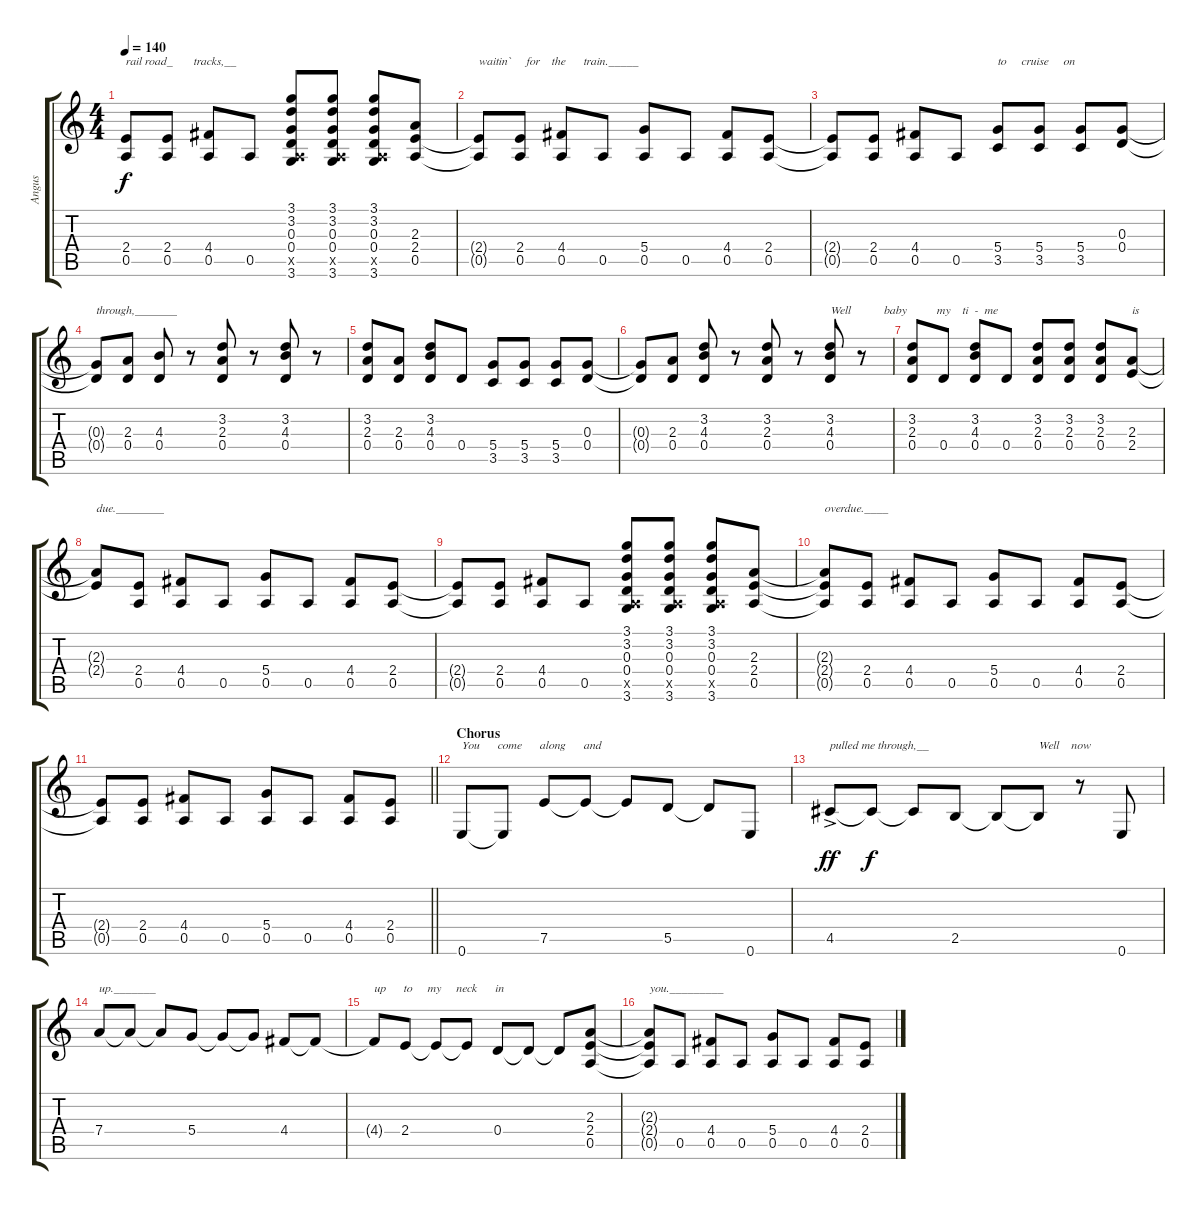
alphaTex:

\track ("Angus" "Angus") {instrument overdrivenguitar}
\staff {score tabs}
\tuning (E4 B3 G3 D3 A2 E2) {hide}
\ts (4 4)
\tempo 140
\clef g2
\ks c
(2.4{t} 0.5{t}).8{txt "rail road_       tracks,__" dy f} (2.4 0.5).8 (4.4 0.5).8 0.5.8 (3.1 3.2 0.3 0.4 0.5{x} 3.6).8 (3.1 3.2 0.3 0.4 0.5{x} 3.6).8 (3.1 3.2 0.3 0.4 0.5{x} 3.6).8 (2.3 2.4 0.5).8 |
(2.4{t} 0.5{t}).8{txt "waitin`     for    the      train._____"} (2.4 0.5).8 (4.4 0.5).8 0.5.8 (5.4 0.5).8 0.5.8 (4.4 0.5).8 (2.4 0.5).8 |
(2.4{t} 0.5{t}).8 (2.4 0.5).8 (4.4 0.5).8 0.5.8 (5.4 3.5).8{txt "to     cruise     on"} (5.4 3.5).8 (5.4 3.5).8 (0.3 0.4).8 |
(0.3{t} 0.4{t}).8{txt "through,_______"} (2.3 0.4).8 (4.3 0.4).8 r.8 (3.2 2.3 0.4).8 r.8 (3.2 4.3 0.4).8 r.8 |
(3.2 2.3 0.4).8 (2.3 0.4).8 (3.2 4.3 0.4).8 0.4.8 (5.4 3.5).8 (5.4 3.5).8 (5.4 3.5).8 (0.3 0.4).8 |
(0.3{t} 0.4{t}).8 (2.3 0.4).8 (3.2 4.3 0.4).8 r.8 (3.2 2.3 0.4).8 r.8 (3.2 4.3 0.4).8{txt "Well           baby          my    ti  -  me    "} r.8 |
(3.2 2.3 0.4).8 0.4.8 (3.2 4.3 0.4).8 0.4.8 (3.2 2.3 0.4).8 (3.2 2.3 0.4).8 (3.2 2.3 0.4).8 (2.3 2.4).8{txt "is"} |
(2.3{t} 2.4{t}).8{txt "due.________"} (2.4 0.5).8 (4.4 0.5).8 0.5.8 (5.4 0.5).8 0.5.8 (4.4 0.5).8 (2.4 0.5).8 |
(2.4{t} 0.5{t}).8 (2.4 0.5).8 (4.4 0.5).8 0.5.8 (3.1 3.2 0.3 0.4 0.5{x} 3.6).8 (3.1 3.2 0.3 0.4 0.5{x} 3.6).8 (3.1 3.2 0.3 0.4 0.5{x} 3.6).8 (2.3 2.4 0.5).8 |
(2.3{t} 2.4{t} 0.5{t}).8{txt "overdue.____"} (2.4 0.5).8 (4.4 0.5).8 0.5.8 (5.4 0.5).8 0.5.8 (4.4 0.5).8 (2.4 0.5).8 |
\barLineRight lightlight
(2.4{t} 0.5{t}).8 (2.4 0.5).8 (4.4 0.5).8 0.5.8 (5.4 0.5).8 0.5.8 (4.4 0.5).8 (2.4 0.5).8 |
\section ("" "Chorus")
0.6.8{txt "You      come      along      and"} 0.6{t}.8 7.5.8 7.5{t}.8 7.5{t}.8 5.5.8 5.5{t}.8 0.6.8 |
4.5{ac}.8{txt "pulled me through,__" dy ff} 4.5{t}.8{dy f} 4.5{t}.8 2.5.8 2.5{t}.8 2.5{t}.8{txt "Well    now "} r.8 0.6.8 |
7.4.8{txt "up._______"} 7.4{t}.8 7.4{t}.8 5.4.8 5.4{t}.8 5.4{t}.8 4.4.8 4.4{t}.8 |
4.4{t}.8{txt "up      to     my     neck      in"} 2.4.8 2.4{t}.8 2.4{t}.8 0.4.8 0.4{t}.8 0.4{t}.8 (2.3 2.4 0.5).8 |
(2.3{t} 2.4{t} 0.5{t}).8{txt "you._________"} 0.5.8 (4.4 0.5).8 0.5.8 (5.4 0.5).8 0.5.8 (4.4 0.5).8 (2.4 0.5).8
